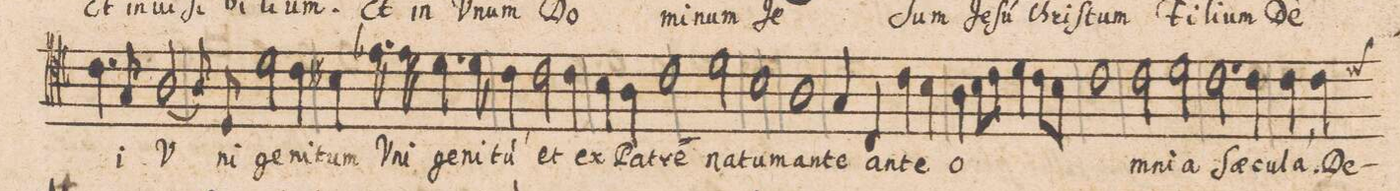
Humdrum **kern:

**kern	**text
*I"ALTVS.	*
*clefC4	*
*k[b-]	*
*met(C|)	*
*M2/2	*
4.c\	.
8G/	-i
[2A/	V-
=27-	=27-
8A/]	.
8D/	-ni-
2d\	-ge-
4c\	-ni-
=28-	=28-
4Bn\	-tum
8.e-X\	V-
16e-\	-ni-
4.d\	-ge-
8d\	-ni-
=29-	=29-
4c,<\	-tu(m)
2c\	et
4c\	ex
=30-	=30-
4B-\	Pa-
4A\	.
1c\	-tre
=31-	=31-
2d\	na-
=32-	=32-
1B-\	-tum
=33-	=33-
1A\	an-
=34-	=34-
4G/	-te
4C/	an-
4c\	-te
4B-\	.
=35-	=35-
4A\	o-
8B-\L	.
8c\J	.
4d\	.
8c\L	.
8B-\J	.
=36-	=36-
1c\	.
=37-	=37-
2c\	-mni-
2d\	-a
=38-	=38-
2.c\	ſae-
4c\	-cu-
=39-	=39-
4c,<\	-la.
*custos:d	*
4c\	De-
*-	*-
